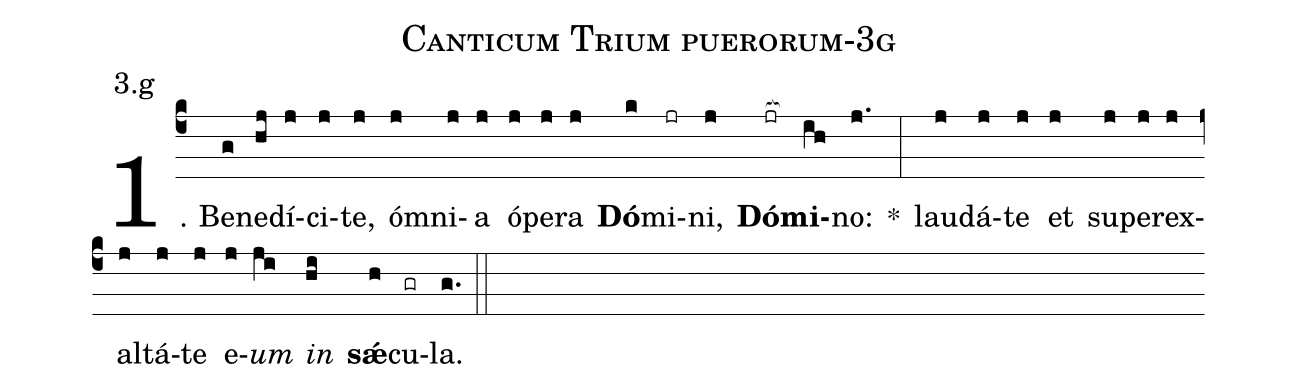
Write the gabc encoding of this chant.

name: Canticum Trium puerorum-3g;
annotation: 3.g;
%%
(c4)1. Be(g)ne(hj)dí(j)ci(j)te,(j) óm(j)ni(j)a(j) ó(j)pe(j)ra(j) <b>Dó</b>(k)mi(jr)ni,(j) <b>Dó</b>(jr[ocb:1{])<b>mi</b>(ih[ocb:0}])no:(j.) *(:) lau(j)dá(j)te(j) et(j) su(j)per(j)ex(j)al(j)tá(j)te(j) e(j)<i>um</i>(ji) <i>in</i>(hi) <b>sǽ</b>(h)cu(gr)la.(g.) (::)
